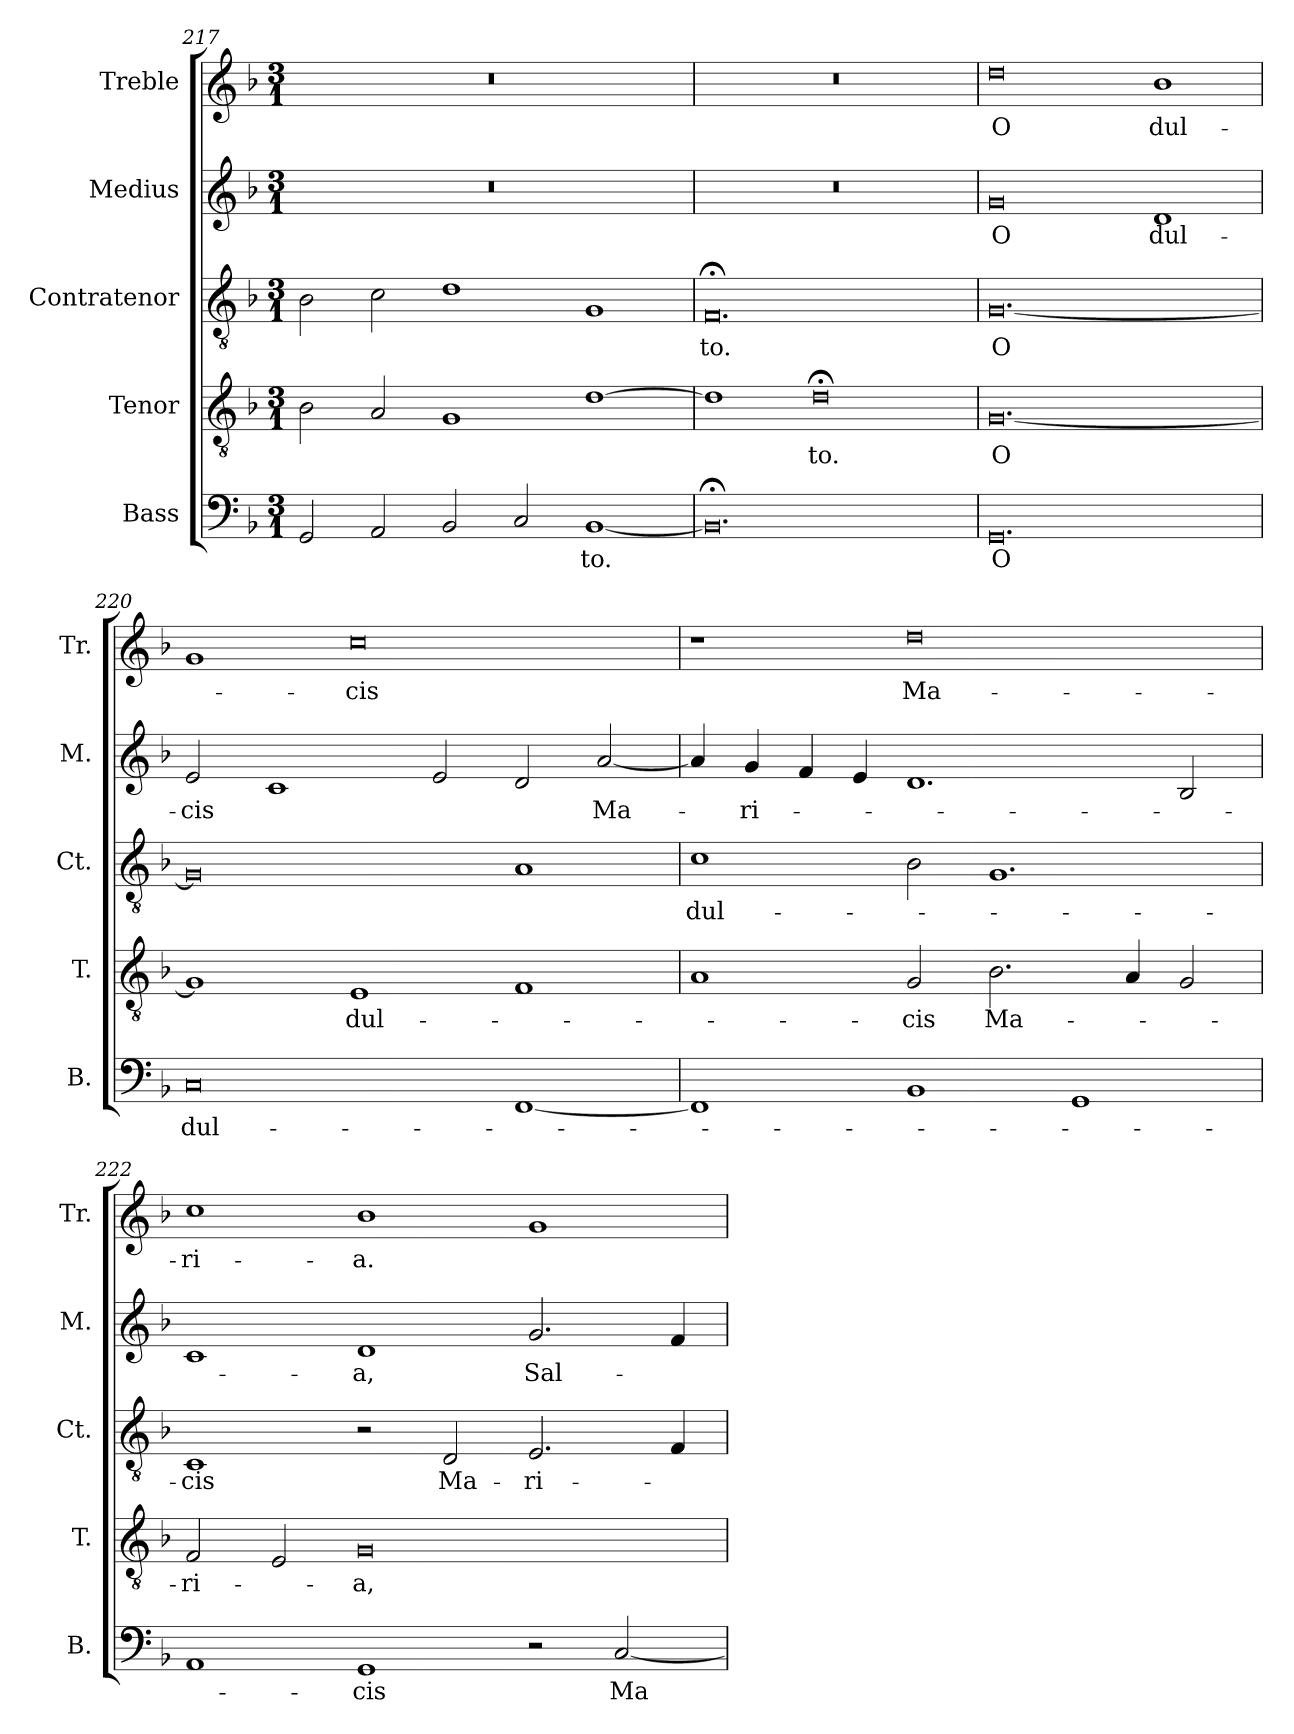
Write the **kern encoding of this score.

**kern	**text	**kern	**text	**kern	**text	**kern	**text	**kern	**text
*part5	*part5	*part4	*part4	*part3	*part3	*part2	*part2	*part1	*part1
*staff5	*staff5	*staff4	*staff4	*staff3	*staff3	*staff2	*staff2	*staff1	*staff1
*I"Bass	*	*I"Tenor	*	*I"Contratenor	*	*I"Medius	*	*I"Treble	*
*I'B.	*	*I'T.	*	*I'Ct.	*	*I'M.	*	*I'Tr.	*
*clefF4	*	*clefGv2	*	*clefGv2	*	*clefG2	*	*clefG2	*
*	*	*ITrd7c12	*	*ITrd7c12	*	*	*	*	*
*k[b-]	*	*k[b-]	*	*k[b-]	*	*k[b-]	*	*k[b-]	*
*d:	*	*d:	*	*d:	*	*d:	*	*d:	*
*M3/1	*	*M3/1	*	*M3/1	*	*M3/1	*	*M3/1	*
=217	=217	=217	=217	=217	=217	=217	=217	=217	=217
!	!	!	!	!	!	!LO:N:vis=1	!	!LO:N:vis=1	!
2GGi/	.	2BB-i\	.	2BB-i\	.	0.r	.	0.r	.
2AAi/	.	2AAi/	.	2Ci\	.	.	.	.	.
2BB-i/	.	1GGi	.	1Di	.	.	.	.	.
2Ci/	.	.	.	.	.	.	.	.	.
!	!LO:LY:b:color=#000000	!	!	!	!	!	!	!	!
[<1BB-i	-to.	[>1Di	.	1GGi	.	.	.	.	.
=218	=218	=218	=218	=218	=218	=218	=218	=218	=218
!	!	!	!	!	!LO:LY:b:color=#000000	!LO:N:vis=1	!	!LO:N:vis=1	!
0.BB-;i]	.	1Di]	.	0.FF;i	-to.	0.r	.	0.r	.
!	!	!	!LO:LY:b:color=#000000	!	!	!	!	!	!
.	.	0D;i	-to.	.	.	.	.	.	.
!!LO:LB:g=z
=219	=219	=219	=219	=219	=219	=219	=219	=219	=219
!	!LO:LY:b:color=#000000	!	!	!	!	!	!	!	!
!	!	!	!LO:LY:b:color=#000000	!	!	!	!	!	!
!	!	!	!	!	!LO:LY:b:color=#000000	!	!	!	!
!	!	!	!	!	!	!	!LO:LY:b:color=#000000	!	!
!	!	!	!	!	!	!	!	!	!LO:LY:b:color=#000000
0.GGi	O	[<0.GGi	O	[<0.GGi	O	0gi	O	0ddi	O
!	!	!	!	!	!	!	!LO:LY:b:color=#000000	!	!
!	!	!	!	!	!	!	!	!	!LO:LY:b:color=#000000
.	.	.	.	.	.	1di	dul-	1b-i	dul-
=220	=220	=220	=220	=220	=220	=220	=220	=220	=220
!	!LO:LY:b:color=#000000	!	!	!	!	!	!	!	!
!	!	!	!	!	!	!	!LO:LY:b:color=#000000	!	!
0Ci	dul-	1GGi]	.	0GGi]	.	2ei/	-cis	1gi	.
.	.	.	.	.	.	1ci	.	.	.
!	!	!	!LO:LY:b:color=#000000	!	!	!	!	!	!
!	!	!	!	!	!	!	!	!	!LO:LY:b:color=#000000
.	.	1EEi	dul-	.	.	.	.	0cci	-cis
.	.	.	.	.	.	2ei/	.	.	.
[<1FFi	.	1FFi	.	1AAi	.	2di/	.	.	.
!	!	!	!	!	!	!	!LO:LY:b:color=#000000	!	!
.	.	.	.	.	.	[<2ai/	Ma-	.	.
=221	=221	=221	=221	=221	=221	=221	=221	=221	=221
!	!	!	!	!	!LO:LY:b:color=#000000	!	!	!	!
1FFi]	.	1AAi	.	1Ci	dul-	4ai/]	.	1r	.
!	!	!	!	!	!	!	!LO:LY:b:color=#000000	!	!
.	.	.	.	.	.	4gi/	-ri-	.	.
.	.	.	.	.	.	4fi/	.	.	.
.	.	.	.	.	.	4ei/	.	.	.
!	!	!	!LO:LY:b:color=#000000	!	!	!	!	!	!
!	!	!	!	!	!	!	!	!	!LO:LY:b:color=#000000
1BB-i	.	2GGi/	-cis	2BB-i\	.	1.di	.	0ddi	Ma-
!	!	!	!LO:LY:b:color=#000000	!	!	!	!	!	!
.	.	2.BB-i\	Ma-	1.GGi	.	.	.	.	.
1GGi	.	.	.	.	.	.	.	.	.
.	.	4AAi/	.	.	.	.	.	.	.
.	.	2GGi/	.	.	.	2B-i/	.	.	.
=222	=222	=222	=222	=222	=222	=222	=222	=222	=222
!	!	!	!LO:LY:b:color=#000000	!	!	!	!	!	!
!	!	!	!	!	!LO:LY:b:color=#000000	!	!	!	!
!	!	!	!	!	!	!	!	!	!LO:LY:b:color=#000000
1AAi	.	2FFi/	-ri-	1CCi	-cis	1ci	.	1cci	-ri-
.	.	2EEi/	.	.	.	.	.	.	.
!	!LO:LY:b:color=#000000	!	!	!	!	!	!	!	!
!	!	!	!LO:LY:b:color=#000000	!	!	!	!	!	!
!	!	!	!	!	!	!	!LO:LY:b:color=#000000	!	!
!	!	!	!	!	!	!	!	!	!LO:LY:b:color=#000000
1GGi	-cis	0GGi	-a,	2r	.	1di	-a,	1b-i	-a.
!	!	!	!	!	!LO:LY:b:color=#000000	!	!	!	!
.	.	.	.	2DDi/	Ma-	.	.	.	.
!	!	!	!	!	!LO:LY:b:color=#000000	!	!	!	!
!	!	!	!	!	!	!	!LO:LY:b:color=#000000	!	!
2r	.	.	.	2.EEi/	-ri-	2.gi/	Sal-	1gi	.
!	!LO:LY:b:color=#000000	!	!	!	!	!	!	!	!
[<2Ci/	Ma-	.	.	.	.	.	.	.	.
.	.	.	.	4FFi/	.	4fi/	.	.	.
=	=	=	=	=	=	=	=	=	=
*-	*-	*-	*-	*-	*-	*-	*-	*-	*-
